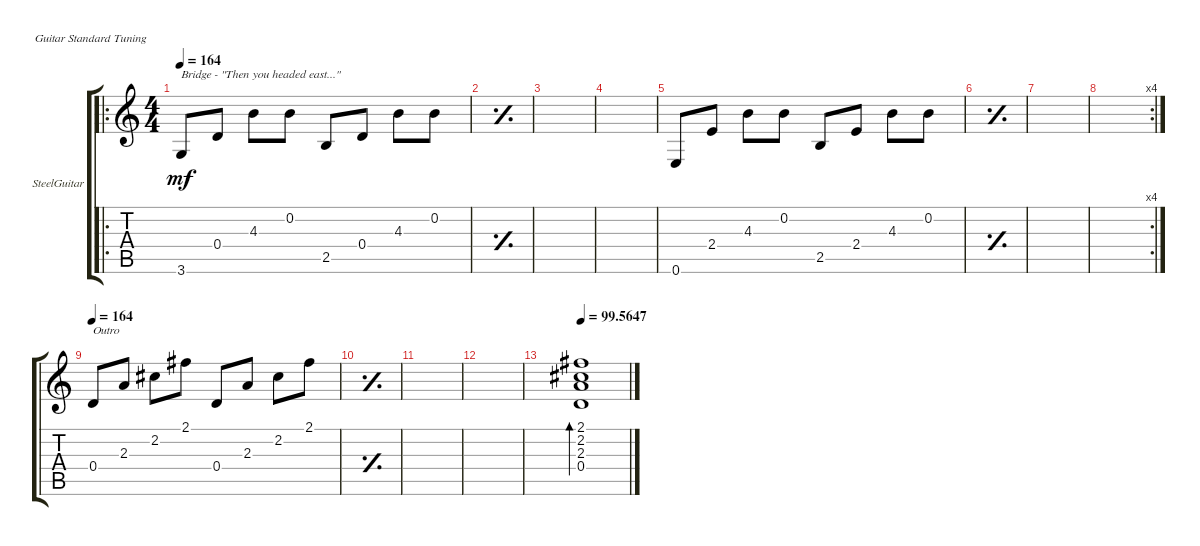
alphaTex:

\defaultSystemsLayout 4
\multiTrackTrackNamePolicy allsystems
\firstSystemTrackNameMode fullname
\firstSystemTrackNameOrientation horizontal
\otherSystemsTrackNameOrientation horizontal
\chordDiagramsInScore
\track ("SteelGuitar" "track1") {instrument acousticguitarsteel}
\staff {score tabs}
\tuning (E4 B3 G3 D3 A2 E2)
\ro
\ts (4 4)
\tempo 164
\clef g2
\ks c
3.6.8{txt "Bridge - \"Then you headed east...\"" dy mf} 0.4.8 4.3.8 0.2.8 2.5.8 0.4.8 4.3.8 0.2.8 |
\simile simple
|
|
|
\simile none
0.6.8 2.4.8 4.3.8 0.2.8 2.5.8 2.4.8 4.3.8 0.2.8 |
\simile simple
|
|
\rc 4
|
\tempo 164
\simile none
0.4.8{txt "Outro"} 2.3.8 2.2.8 2.1.8 0.4.8 2.3.8 2.2.8 2.1.8 |
\simile simple
|
|
|
\tempo (99.5647 0.0272109)
\simile none
(0.4 2.3 2.2 2.1).1{bd 480}
